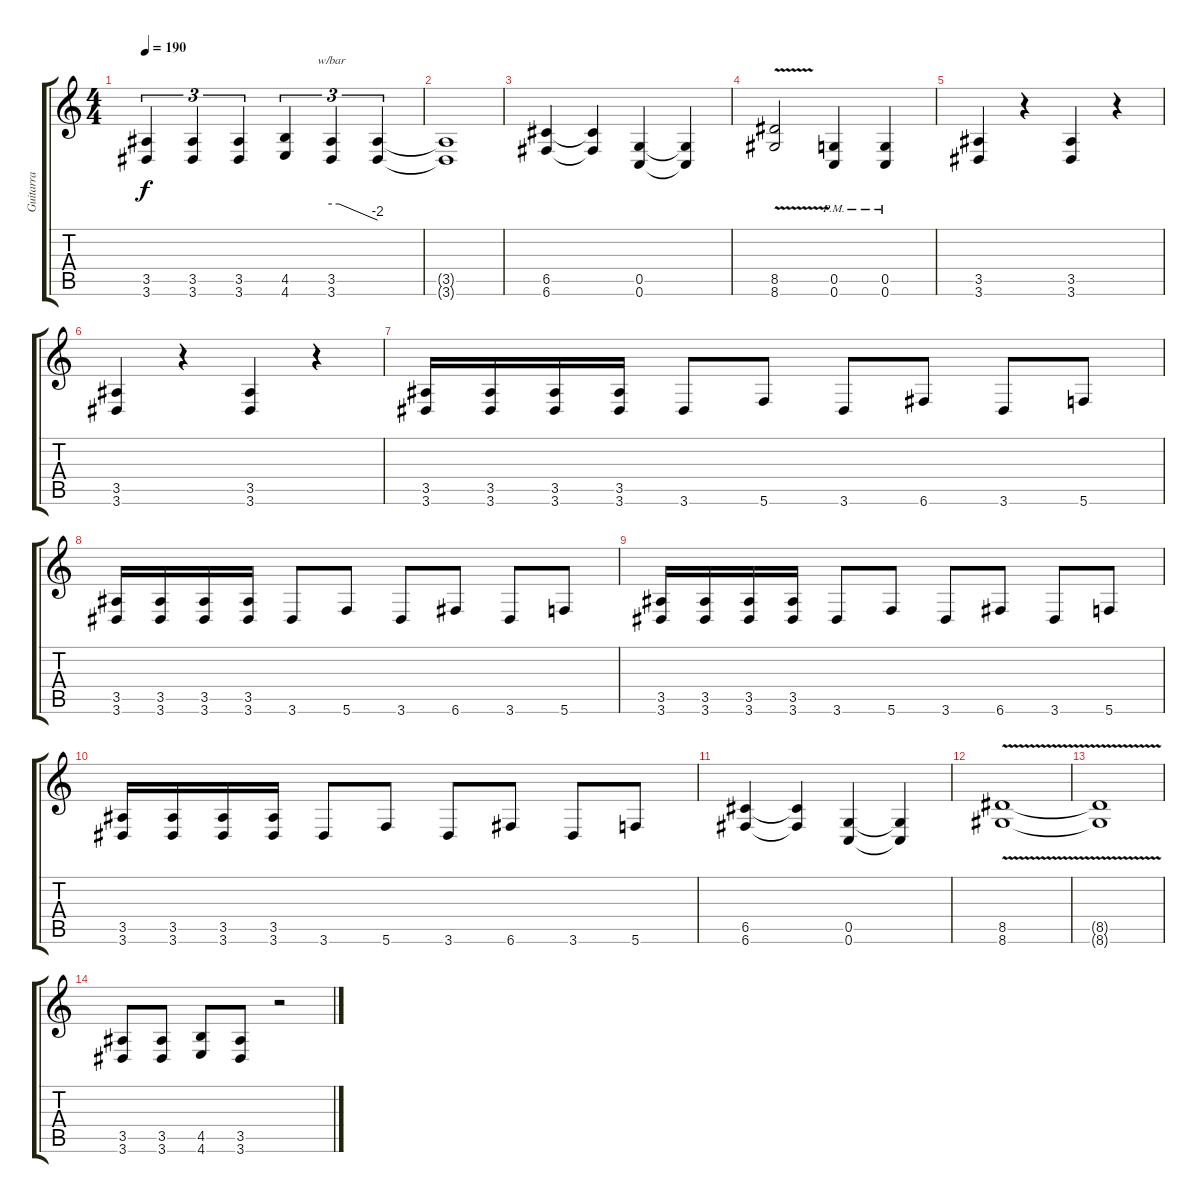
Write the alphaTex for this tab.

\track ("Guitarra" "Guitarra") {instrument distortionguitar}
\staff {score tabs}
\tuning (D4 A3 F3 C3 G2 C2) {hide}
\ts (4 4)
\tempo 190
\clef g2
\ks c
(3.5 3.6).4{tu (3 2) dy f} (3.5 3.6).4{tu (3 2)} (3.5 3.6).4{tu (3 2)} (4.5 4.6).4{tu (3 2)} (3.5 3.6).4{tu (3 2) tbe (custom default 0 0 10 0 60 -8)} (3.5{t} 3.6{t}).4{tu (3 2)} |
(3.5{t} 3.6{t}).1 |
(6.5 6.6).4 (6.5{t} 6.6{t}).4 (0.5 0.6).4 (0.5{t} 0.6{t}).4 |
(8.5{v} 8.6{v}).2 (0.5{pm} 0.6{pm}).4 (0.5{pm} 0.6{pm}).4 |
(3.5 3.6).4 r.4 (3.5 3.6).4 r.4 |
(3.5 3.6).4 r.4 (3.5 3.6).4 r.4 |
(3.5 3.6).16 (3.5 3.6).16 (3.5 3.6).16 (3.5 3.6).16 3.6.8 5.6.8 3.6.8 6.6.8 3.6.8 5.6.8 |
(3.5 3.6).16 (3.5 3.6).16 (3.5 3.6).16 (3.5 3.6).16 3.6.8 5.6.8 3.6.8 6.6.8 3.6.8 5.6.8 |
(3.5 3.6).16 (3.5 3.6).16 (3.5 3.6).16 (3.5 3.6).16 3.6.8 5.6.8 3.6.8 6.6.8 3.6.8 5.6.8 |
(3.5 3.6).16 (3.5 3.6).16 (3.5 3.6).16 (3.5 3.6).16 3.6.8 5.6.8 3.6.8 6.6.8 3.6.8 5.6.8 |
(6.5 6.6).4 (6.5{t} 6.6{t}).4 (0.5 0.6).4 (0.5{t} 0.6{t}).4 |
(8.5{v} 8.6{v}).1 |
(8.5{t} 8.6{t}).1 |
(3.5 3.6).8 (3.5 3.6).8 (4.5 4.6).8 (3.5 3.6).8 r.2
